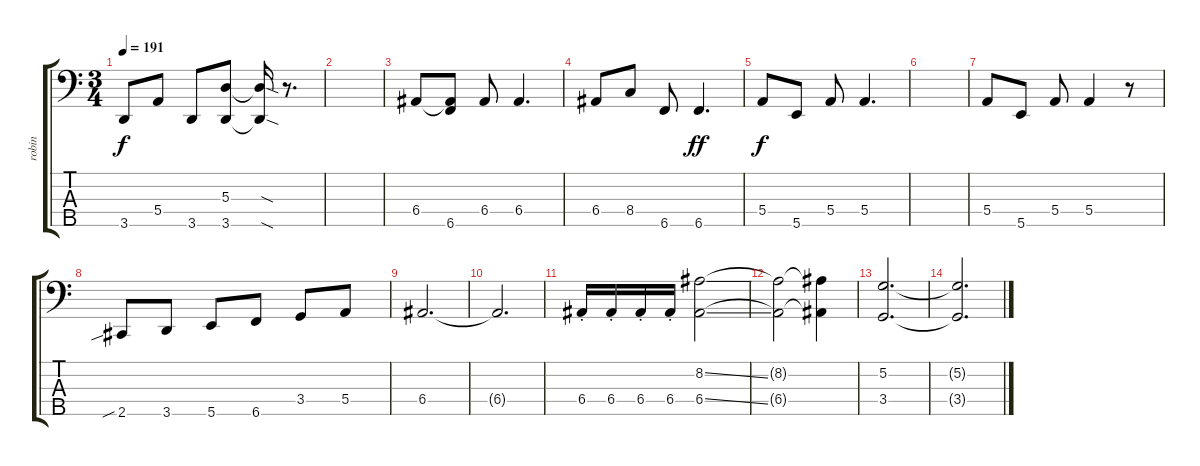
\track ("robin" "robin") {instrument fretlessbass}
\staff {score tabs}
\tuning (G2 D2 A1 E1 B0) {hide}
\ts (3 4)
\tempo 191
\clef f4
\ks c
3.5.8{dy f} 5.4.8 3.5.8 (5.3 3.5).8 (5.3{sod t} 3.5{sod t}).16 r.8{d} |
|
6.4.8 (6.4{t} 6.5).8 6.4.8 6.4.4{d} |
6.4.8 8.4.8 6.5.8 6.5.4{d dy ff} |
5.4.8{dy f} 5.5.8 5.4.8 5.4.4{d} |
|
5.4.8 5.5.8 5.4.8 5.4.4 r.8 |
2.5{sib}.8 3.5.8 5.5.8 6.5.8 3.4.8 5.4.8 |
6.4.2{d} |
6.4{t}.2{d} |
6.4{st}.16 6.4{st}.16 6.4{st}.16 6.4{st}.16 (8.2{ss} 6.4{ss}).2 |
(8.2{t} 6.4{t}).2 (8.2{t} 6.4{t}).4 |
(5.2 3.4).2{d} |
(5.2{t} 3.4{t}).2{d}
